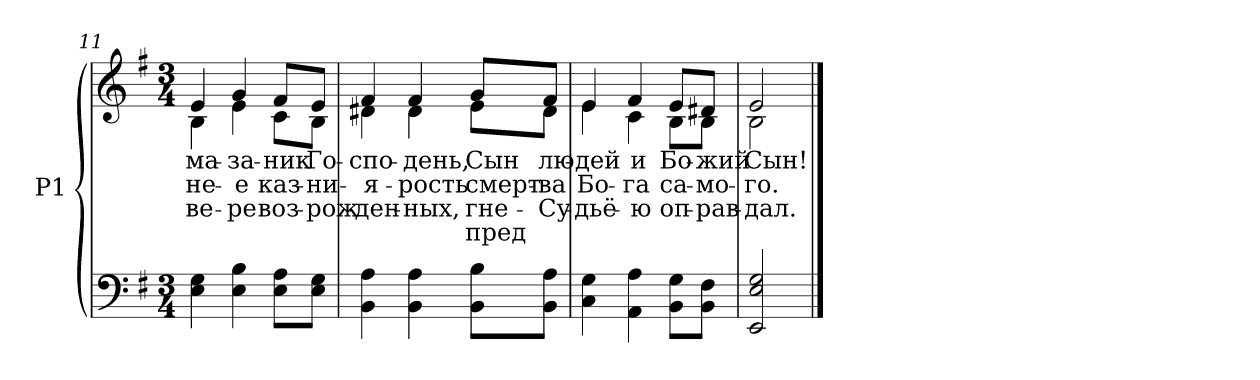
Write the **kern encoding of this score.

**kern	**kern	**text	**text	**text	**text
*part1	*part1	*part1	*part1	*part1	*part1
*staff2	*staff1	*staff1	*staff1	*staff1	*staff1
*I"P1	*	*	*	*	*
!!LO:LB:g=z
*clefF4	*clefG2	*	*	*	*
*k[f#]	*k[f#]	*	*	*	*
*G:	*G:	*	*	*	*
*M3/4	*M3/4	*	*	*	*
=11	=11	=11	=11	=11	=11
!	!	!LO:LY:b:color=#000000	!LO:LY:b:color=#000000	!LO:LY:b:color=#000000	!
*	*^	*	*	*	*
!	!	!	!LO:LY:b:color=#000000	!	!	!
4Ei\ 4Gi	4ei/	4Bi\	-ма-	-не-	ве-	.
!	!	!	!LO:LY:b:color=#000000	!LO:LY:b:color=#000000	!LO:LY:b:color=#000000	!
!	!	!	!LO:LY:b:color=#000000	!	!	!
4Ei\ 4Bi	4gi/	4ei\	-за-	-е	-ре	.
!	!	!	!LO:LY:b:color=#000000	!LO:LY:b:color=#000000	!LO:LY:b:color=#000000	!
!	!	!	!LO:LY:b:color=#000000	!	!	!
8Ei\ 8Ai\L	8f#i/L	8ci\L	-ник	каз-	воз-	.
!	!	!	!LO:LY:b:color=#000000	!LO:LY:b:color=#000000	!LO:LY:b:color=#000000	!
!	!	!	!LO:LY:b:color=#000000	!	!	!
8Ei\ 8Gi\J	8ei/J	8Bi\J	Го-	-ни-	-рож-	.
=12	=12	=12	=12	=12	=12	=12
!	!	!	!LO:LY:b:color=#000000	!LO:LY:b:color=#000000	!LO:LY:b:color=#000000	!
!	!	!	!LO:LY:b:color=#000000	!	!	!
4BBi\ 4Ai	4f#i/	4d#Xi\	-спо-	-я-	-ден-	.
!	!	!	!LO:LY:b:color=#000000	!LO:LY:b:color=#000000	!LO:LY:b:color=#000000	!
!	!	!	!LO:LY:b:color=#000000	!	!	!
4BBi\ 4Ai	4f#i/	4d#i\	-день,	-рость	-ных,	.
!	!	!	!LO:LY:b:color=#000000	!LO:LY:b:color=#000000	!LO:LY:b:color=#000000	!LO:LY:b:color=#000000
!	!	!	!LO:LY:b:color=#000000	!	!	!
8BBi\ 8Bi\L	8gi/L	8ei\L	Сын	смерт-	гне-	пред
!	!	!	!LO:LY:b:color=#000000	!LO:LY:b:color=#000000	!LO:LY:b:color=#000000	!
!	!	!	!LO:LY:b:color=#000000	!	!	!
8BBi\ 8Ai\J	8f#i/J	8d#i\J	лю-	-ва	-Су-	.
=13	=13	=13	=13	=13	=13	=13
!	!	!	!LO:LY:b:color=#000000	!LO:LY:b:color=#000000	!LO:LY:b:color=#000000	!
!	!	!	!LO:LY:b:color=#000000	!	!	!
4Ci\ 4Gi	4ei/	4ei\	-дей	Бо-	-дьё-	.
!	!	!	!LO:LY:b:color=#000000	!LO:LY:b:color=#000000	!LO:LY:b:color=#000000	!
!	!	!	!LO:LY:b:color=#000000	!	!	!
4AAi\ 4Ai	4f#i/	4ci\	и	-га	-ю	.
!	!	!	!LO:LY:b:color=#000000	!LO:LY:b:color=#000000	!LO:LY:b:color=#000000	!
!	!	!	!LO:LY:b:color=#000000	!	!	!
8BBi\ 8Gi\L	8ei/L	8Bi\L	Бо-	са-	оп-	.
!	!	!	!LO:LY:b:color=#000000	!LO:LY:b:color=#000000	!LO:LY:b:color=#000000	!
!	!	!	!LO:LY:b:color=#000000	!	!	!
8BBi\ 8F#i\J	8d#Xi/J	8Bi\J	-жий	-мо-	-рав-	.
=14	=14	=14	=14	=14	=14	=14
!	!	!	!LO:LY:b:color=#000000	!LO:LY:b:color=#000000	!LO:LY:b:color=#000000	!
!	!	!	!LO:LY:b:color=#000000	!	!	!
2EEi/ 2Ei 2Gi	2ei/	2Bi\	Сын!	-го.	дал.	.
*	*v	*v	*	*	*	*
==	==	==	==	==	==
*-	*-	*-	*-	*-	*-
